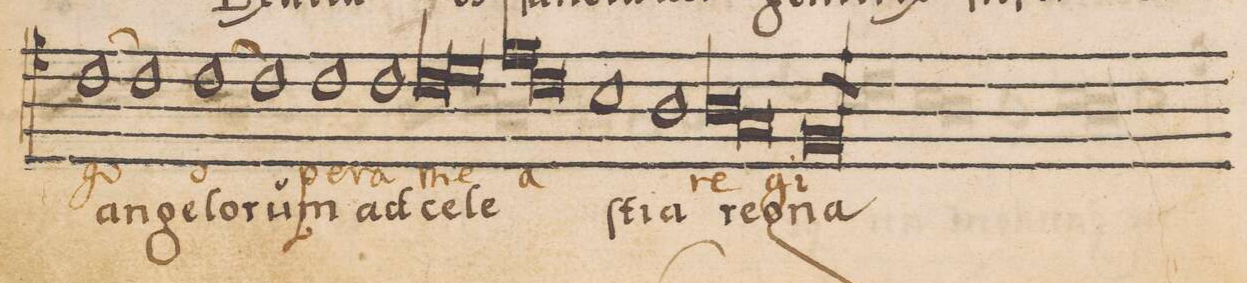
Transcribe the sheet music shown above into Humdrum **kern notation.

**kern	**text	**text
*I"TENOR	*	*
*clefC5	*	*
*k[]	*	*
*met(C|)	*	*
*M2/1	*	*
[1A	an-	-go
1A]	-ge-	.
=89-	=89-	=89-
[1A	-lo-	o-
1A]	-rŭm	.
=90-	=90-	=90-
1A	ad	-pe-
1A	ce-	-ra
=91-	=91-	=91-
*lig	*	*
1A	-le-	me-
1B	.	.
*Xlig	*	*
=92-	=92-	=92-
*lig	*	*
1c	.	-a
1A	.	.
*Xlig	*	*
=93-	=93-	=93-
1G	-ſti-	.
1F	-a	.
=94-	=94-	=94-
*lig	*	*
1F	re-	re-
1E	.	.
*Xlig	*	*
=95-	=95-	=95-
0D;l	-gna	-gi
=96-	=96-	=96-
*-	*-	*-
